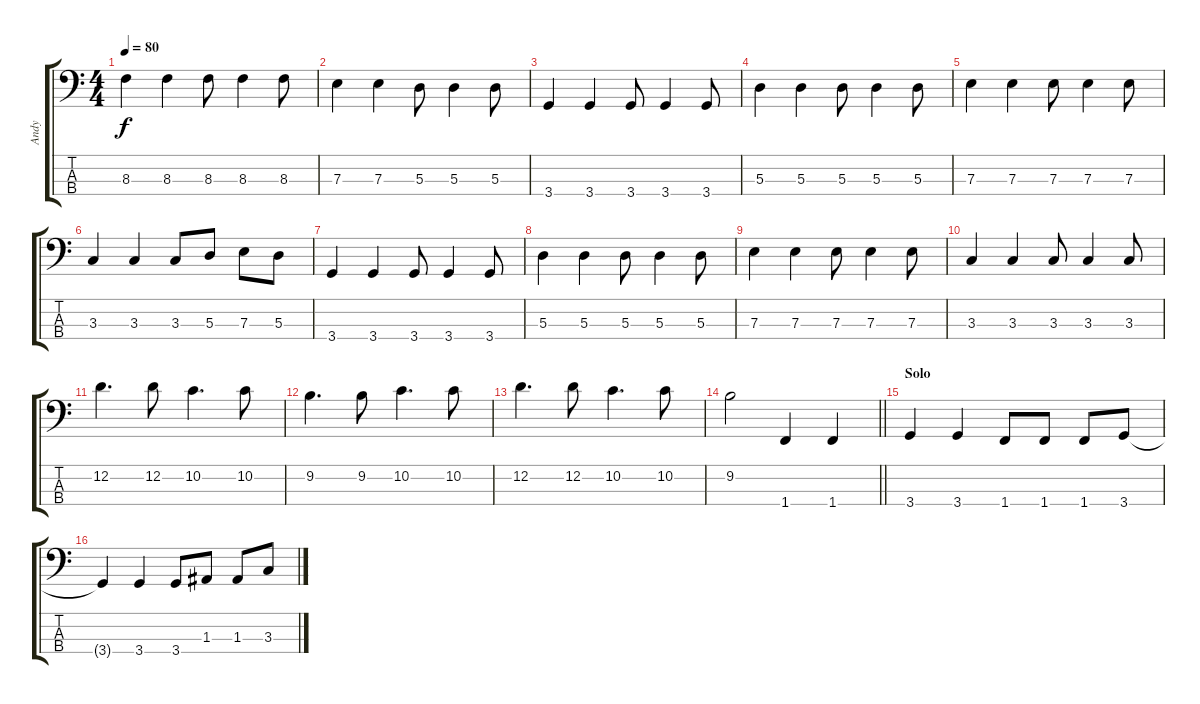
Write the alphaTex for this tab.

\track ("Andy" "Andy") {instrument acousticguitarsteel}
\staff {score tabs}
\tuning (G2 D2 A1 E1) {hide}
\ts (4 4)
\tempo 80
\clef f4
\ks c
8.3.4{dy f} 8.3.4 8.3.8 8.3.4 8.3.8 |
7.3.4 7.3.4 5.3.8 5.3.4 5.3.8 |
3.4.4 3.4.4 3.4.8 3.4.4 3.4.8 |
5.3.4 5.3.4 5.3.8 5.3.4 5.3.8 |
7.3.4 7.3.4 7.3.8 7.3.4 7.3.8 |
3.3.4 3.3.4 3.3.8 5.3.8 7.3.8 5.3.8 |
3.4.4 3.4.4 3.4.8 3.4.4 3.4.8 |
5.3.4 5.3.4 5.3.8 5.3.4 5.3.8 |
7.3.4 7.3.4 7.3.8 7.3.4 7.3.8 |
3.3.4 3.3.4 3.3.8 3.3.4 3.3.8 |
12.2.4{d} 12.2.8 10.2.4{d} 10.2.8 |
9.2.4{d} 9.2.8 10.2.4{d} 10.2.8 |
12.2.4{d} 12.2.8 10.2.4{d} 10.2.8 |
\barLineRight lightlight
9.2.2 1.4.4 1.4.4 |
\section ("" "Solo")
3.4.4 3.4.4 1.4.8 1.4.8 1.4.8 3.4.8 |
3.4{t}.4 3.4.4 3.4.8 1.3.8 1.3.8 3.3.8
